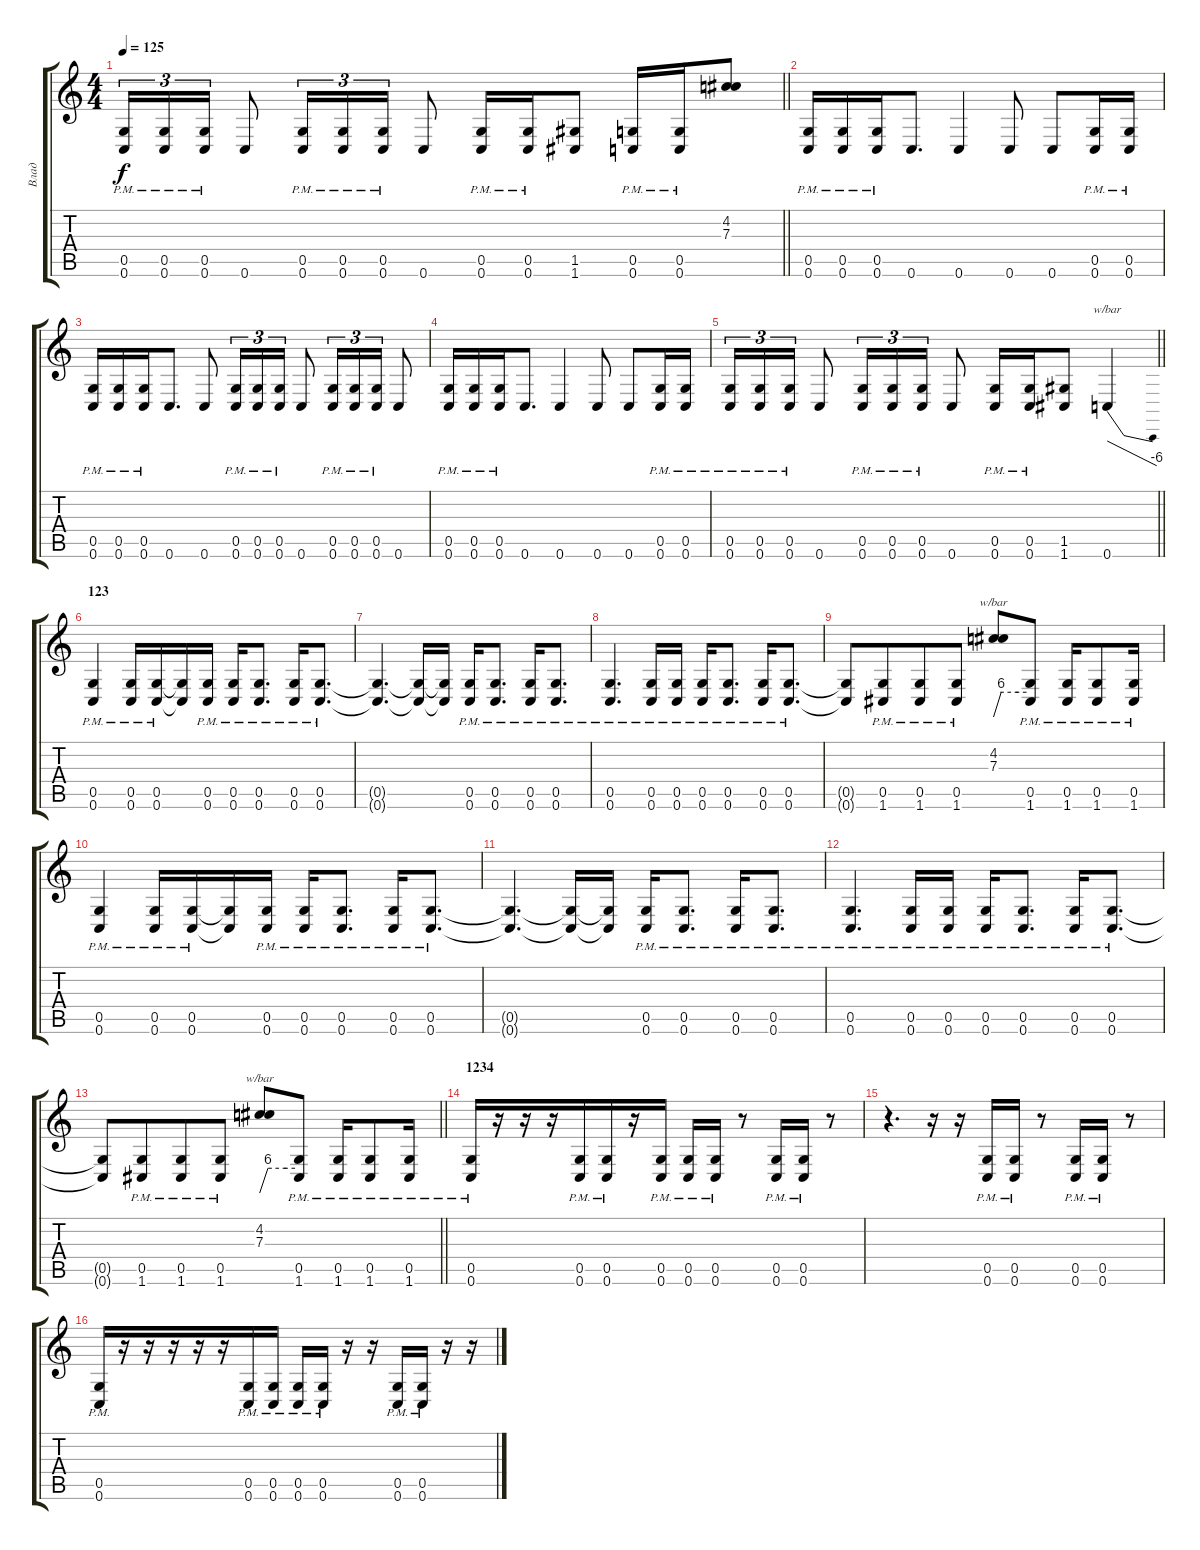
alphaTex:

\track ("Влад" "Влад") {instrument distortionguitar}
\staff {score tabs}
\tuning (D4 A3 F3 C3 G2 C2) {hide}
\ts (4 4)
\tempo 125
\clef g2
\barLineRight lightlight
\ks c
(0.5{pm} 0.6{pm}).16{tu (3 2) dy f} (0.5{pm} 0.6{pm}).16{tu (3 2)} (0.5{pm} 0.6{pm}).16{tu (3 2)} 0.6.8 (0.5{pm} 0.6{pm}).16{tu (3 2)} (0.5{pm} 0.6{pm}).16{tu (3 2)} (0.5{pm} 0.6{pm}).16{tu (3 2)} 0.6.8 (0.5{pm} 0.6{pm}).16 (0.5{pm} 0.6{pm}).16 (1.5 1.6).8 (0.5{pm} 0.6{pm}).16 (0.5{pm} 0.6{pm}).16 (4.2 7.3).8 |
(0.5{pm} 0.6{pm}).16 (0.5{pm} 0.6{pm}).16 (0.5{pm} 0.6{pm}).16 0.6.8{d} 0.6.4 0.6.8 0.6.8 (0.5{pm} 0.6{pm}).16 (0.5{pm} 0.6{pm}).16 |
(0.5{pm} 0.6{pm}).16 (0.5{pm} 0.6{pm}).16 (0.5{pm} 0.6{pm}).16 0.6.8{d} 0.6.8 (0.5{pm} 0.6{pm}).16{tu (3 2)} (0.5{pm} 0.6{pm}).16{tu (3 2)} (0.5{pm} 0.6{pm}).16{tu (3 2)} 0.6.8 (0.5{pm} 0.6{pm}).16{tu (3 2)} (0.5{pm} 0.6{pm}).16{tu (3 2)} (0.5{pm} 0.6{pm}).16{tu (3 2)} 0.6.8 |
(0.5{pm} 0.6{pm}).16 (0.5{pm} 0.6{pm}).16 (0.5{pm} 0.6{pm}).16 0.6.8{d} 0.6.4 0.6.8 0.6.8 (0.5{pm} 0.6{pm}).16 (0.5{pm} 0.6{pm}).16 |
\barLineRight lightlight
(0.5{pm} 0.6{pm}).16{tu (3 2)} (0.5{pm} 0.6{pm}).16{tu (3 2)} (0.5{pm} 0.6{pm}).16{tu (3 2)} 0.6.8 (0.5{pm} 0.6{pm}).16{tu (3 2)} (0.5{pm} 0.6{pm}).16{tu (3 2)} (0.5{pm} 0.6{pm}).16{tu (3 2)} 0.6.8 (0.5{pm} 0.6{pm}).16 (0.5{pm} 0.6{pm}).16 (1.5 1.6).8 0.6.4{tbe (dive default 0 0 60 -24)} |
\section ("" "123")
(0.5{pm} 0.6{pm}).4 (0.5{pm} 0.6{pm}).16 (0.5{pm} 0.6{pm}).16 (0.5{t} 0.6{t}).16{beam merge} (0.5{pm} 0.6{pm}).16 (0.5{pm} 0.6{pm}).16{beam merge} (0.5{pm} 0.6{pm}).8{d} (0.5{pm} 0.6{pm}).16 (0.5{pm} 0.6{pm}).8{d} |
(0.5{t} 0.6{t}).4{d} (0.5{t} 0.6{t}).16{beam merge} (0.5{t} 0.6{t}).16 (0.5{pm} 0.6{pm}).16{beam merge} (0.5{pm} 0.6{pm}).8{d} (0.5{pm} 0.6{pm}).16 (0.5{pm} 0.6{pm}).8{d} |
(0.5{pm} 0.6{pm}).4{d} (0.5{pm} 0.6{pm}).16{beam merge} (0.5{pm} 0.6{pm}).16 (0.5{pm} 0.6{pm}).16{beam merge} (0.5{pm} 0.6{pm}).8{d} (0.5{pm} 0.6{pm}).16 (0.5{pm} 0.6{pm}).8{d} |
(0.5{t} 0.6{t}).8{beam merge} (0.5{pm} 1.6{pm}).8{beam merge} (0.5{pm} 1.6{pm}).8{beam merge} (0.5{pm} 1.6{pm}).8 (4.2 7.3).8{tbe (custom default 0 0 14 24 45 24 60 24)} (0.5{pm} 1.6{pm}).8 (0.5{pm} 1.6{pm}).16{beam merge} (0.5{pm} 1.6{pm}).8 (0.5{pm} 1.6{pm}).16 |
(0.5{pm} 0.6{pm}).4 (0.5{pm} 0.6{pm}).16 (0.5{pm} 0.6{pm}).16 (0.5{t} 0.6{t}).16{beam merge} (0.5{pm} 0.6{pm}).16 (0.5{pm} 0.6{pm}).16{beam merge} (0.5{pm} 0.6{pm}).8{d} (0.5{pm} 0.6{pm}).16 (0.5{pm} 0.6{pm}).8{d} |
(0.5{t} 0.6{t}).4{d} (0.5{t} 0.6{t}).16{beam merge} (0.5{t} 0.6{t}).16 (0.5{pm} 0.6{pm}).16{beam merge} (0.5{pm} 0.6{pm}).8{d} (0.5{pm} 0.6{pm}).16 (0.5{pm} 0.6{pm}).8{d} |
(0.5{pm} 0.6{pm}).4{d} (0.5{pm} 0.6{pm}).16{beam merge} (0.5{pm} 0.6{pm}).16 (0.5{pm} 0.6{pm}).16{beam merge} (0.5{pm} 0.6{pm}).8{d} (0.5{pm} 0.6{pm}).16 (0.5{pm} 0.6{pm}).8{d} |
\barLineRight lightlight
(0.5{t} 0.6{t}).8{beam merge} (0.5{pm} 1.6{pm}).8{beam merge} (0.5{pm} 1.6{pm}).8{beam merge} (0.5{pm} 1.6{pm}).8 (4.2 7.3).8{tbe (custom default 0 0 14 24 45 24 60 24)} (0.5{pm} 1.6{pm}).8 (0.5{pm} 1.6{pm}).16{beam merge} (0.5{pm} 1.6{pm}).8 (0.5{pm} 1.6{pm}).16 |
\section ("" "1234")
(0.5{pm} 0.6{pm}).16{beam merge} r.16 r.16{beam merge} r.16 (0.5{pm} 0.6{pm}).16 (0.5{pm} 0.6{pm}).16 r.16{beam merge} (0.5{pm} 0.6{pm}).16 (0.5{pm} 0.6{pm}).16{beam merge} (0.5{pm} 0.6{pm}).16 r.8 (0.5{pm} 0.6{pm}).16 (0.5{pm} 0.6{pm}).16 r.8 |
r.4{d} r.16{beam merge} r.16 (0.5{pm} 0.6{pm}).16{beam merge} (0.5{pm} 0.6{pm}).16 r.8 (0.5{pm} 0.6{pm}).16 (0.5{pm} 0.6{pm}).16 r.8 |
(0.5{pm} 0.6{pm}).16{beam merge} r.16{beam merge} r.16{beam merge} r.16{beam merge} r.16 r.16 (0.5{pm} 0.6{pm}).16{beam merge} (0.5{pm} 0.6{pm}).16 (0.5{pm} 0.6{pm}).16{beam merge} (0.5{pm} 0.6{pm}).16 r.16{beam merge} r.16 (0.5{pm} 0.6{pm}).16{beam merge} (0.5{pm} 0.6{pm}).16{beam merge} r.16 r.16
